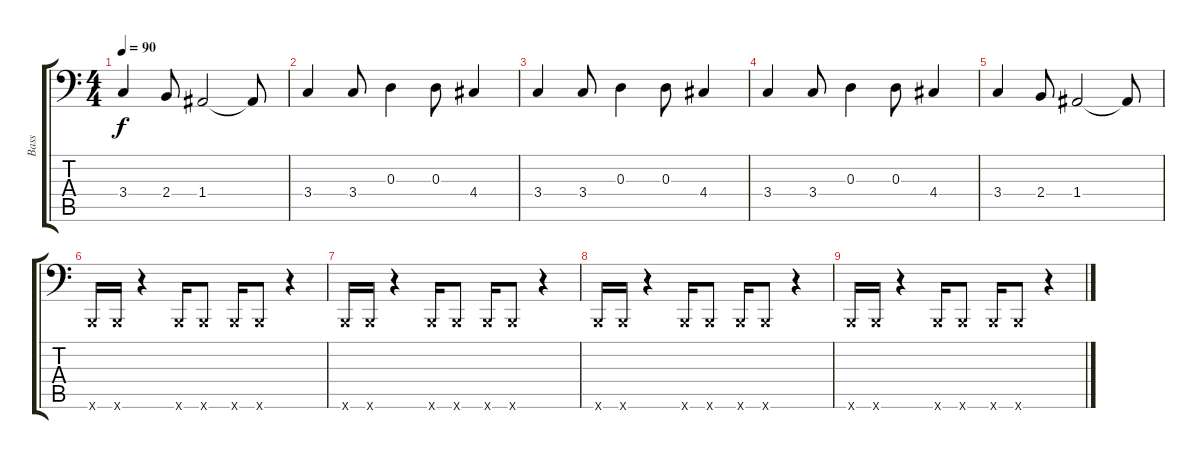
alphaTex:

\track ("Bass" "Bass") {instrument slapbass1}
\staff {score tabs}
\tuning (C3 G2 D2 A1 E1 B0) {hide}
\ts (4 4)
\tempo 90
\clef f4
\ks c
3.4.4{dy f} 2.4.8 1.4.2 1.4{t}.8 |
3.4.4 3.4.8 0.3.4 0.3.8 4.4.4 |
3.4.4 3.4.8 0.3.4 0.3.8 4.4.4 |
3.4.4 3.4.8 0.3.4 0.3.8 4.4.4 |
3.4.4 2.4.8 1.4.2 1.4{t}.8 |
0.6{x}.16 0.6{x}.16 r.4 0.6{x}.16 0.6{x}.8 0.6{x}.16 0.6{x}.8 r.4 |
0.6{x}.16 0.6{x}.16 r.4 0.6{x}.16 0.6{x}.8 0.6{x}.16 0.6{x}.8 r.4 |
0.6{x}.16 0.6{x}.16 r.4 0.6{x}.16 0.6{x}.8 0.6{x}.16 0.6{x}.8 r.4 |
0.6{x}.16 0.6{x}.16 r.4 0.6{x}.16 0.6{x}.8 0.6{x}.16 0.6{x}.8 r.4
